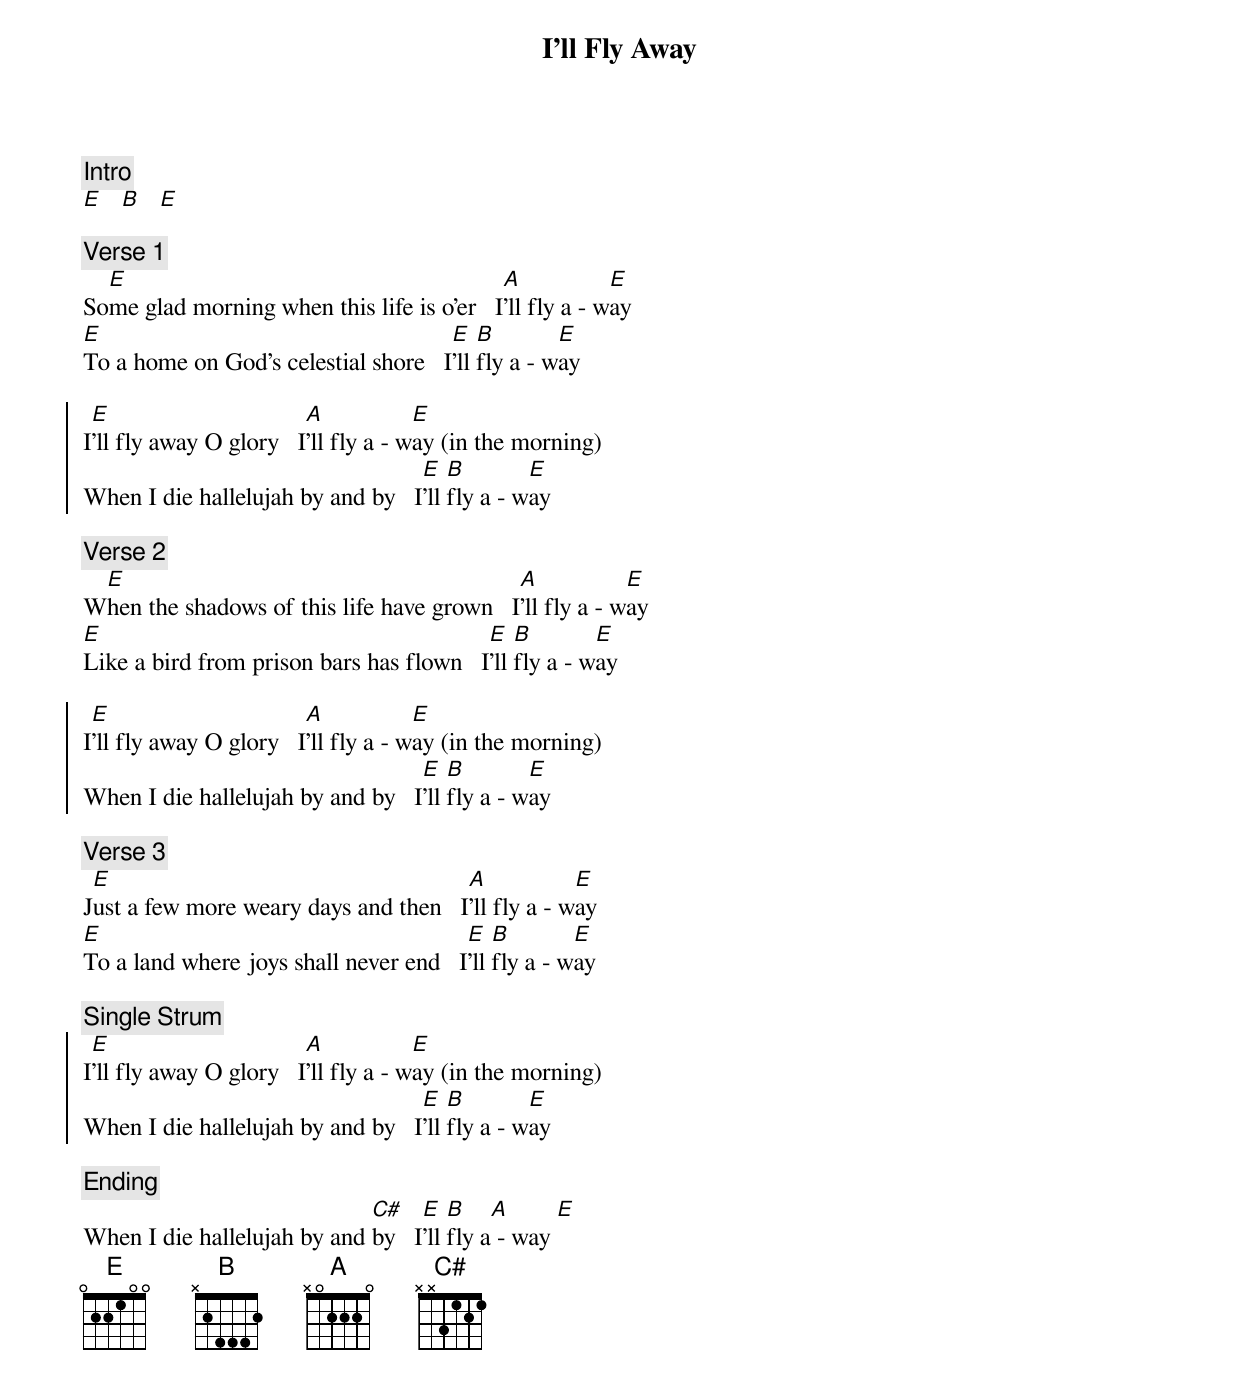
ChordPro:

{title: I'll Fly Away}
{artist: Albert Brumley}
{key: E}
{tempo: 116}
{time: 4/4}
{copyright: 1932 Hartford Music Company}

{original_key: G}
{c: Intro}
[E]   [B]   [E]

{c: Verse 1}
So[E]me glad morning when this life is o'er   I[A]'ll fly a - w[E]ay
[E]To a home on God's celestial shore   I[E]'ll [B]fly a - w[E]ay

{start_of_chorus}
I[E]'ll fly away O glory   I[A]'ll fly a - w[E]ay (in the morning)
When I die hallelujah by and by   I[E]'ll [B]fly a - w[E]ay
{end_of_chorus}

{c: Verse 2}
W[E]hen the shadows of this life have grown   I[A]'ll fly a - w[E]ay
[E]Like a bird from prison bars has flown   I[E]'ll [B]fly a - w[E]ay

{start_of_chorus}
I[E]'ll fly away O glory   I[A]'ll fly a - w[E]ay (in the morning)
When I die hallelujah by and by   I[E]'ll [B]fly a - w[E]ay
{end_of_chorus}

{c: Verse 3}
J[E]ust a few more weary days and then   I[A]'ll fly a - w[E]ay
[E]To a land where joys shall never end   I[E]'ll [B]fly a - w[E]ay

{c: Single Strum}
{start_of_chorus}
I[E]'ll fly away O glory   I[A]'ll fly a - w[E]ay (in the morning)
When I die hallelujah by and by   I[E]'ll [B]fly a - w[E]ay
{end_of_chorus}

{c: Ending}
When I die hallelujah by and [C#]by   I[E]'ll [B]fly a[A] - way [E]
